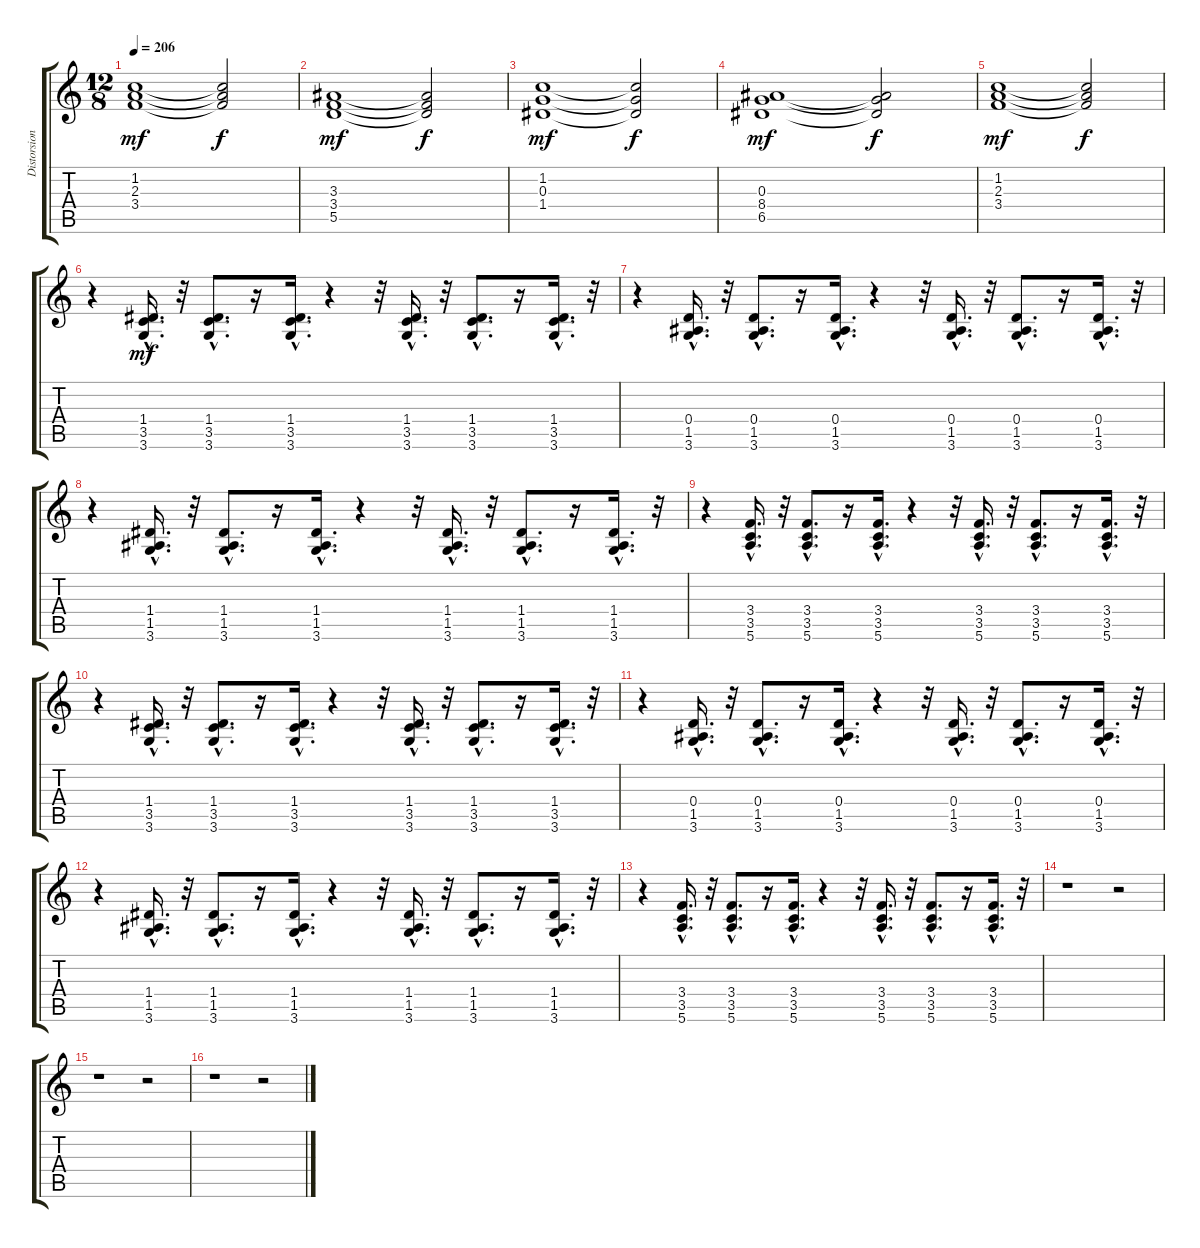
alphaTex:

\track ("Distorsion" "Distorsion") {instrument overdrivenguitar}
\staff {score tabs}
\tuning (E4 B3 G3 D3 A2 E2) {hide}
\ts (12 8)
\tempo 206
\clef g2
\ks c
(1.2 2.3 3.4).1{dy mf} (1.2{t} 2.3{t} 3.4{t}).2{dy f} |
(3.3 3.4 5.5).1{dy mf} (3.3{t} 3.4{t} 5.5{t}).2{dy f} |
(1.2 0.3 1.4).1{dy mf} (1.2{t} 0.3{t} 1.4{t}).2{dy f} |
(0.3 8.4 6.5).1{dy mf} (0.3{t} 8.4{t} 6.5{t}).2{dy f} |
(1.2 2.3 3.4).1{dy mf} (1.2{t} 2.3{t} 3.4{t}).2{dy f} |
r.4 (1.4{hac} 3.5{hac} 3.6{hac}).16{d dy mf} r.32 (1.4{hac} 3.5{hac} 3.6{hac}).8{d} r.16 (1.4{hac} 3.5{hac} 3.6{hac}).16{d} r.4 r.32 (1.4{hac} 3.5{hac} 3.6{hac}).16{d} r.32 (1.4{hac} 3.5{hac} 3.6{hac}).8{d} r.16 (1.4{hac} 3.5{hac} 3.6{hac}).16{d} r.32 |
r.4 (0.4{hac} 1.5{hac} 3.6{hac}).16{d} r.32 (0.4{hac} 1.5{hac} 3.6{hac}).8{d} r.16 (0.4{hac} 1.5{hac} 3.6{hac}).16{d} r.4 r.32 (0.4{hac} 1.5{hac} 3.6{hac}).16{d} r.32 (0.4{hac} 1.5{hac} 3.6{hac}).8{d} r.16 (0.4{hac} 1.5{hac} 3.6{hac}).16{d} r.32 |
r.4 (1.4{hac} 1.5{hac} 3.6{hac}).16{d} r.32 (1.4{hac} 1.5{hac} 3.6{hac}).8{d} r.16 (1.4{hac} 1.5{hac} 3.6{hac}).16{d} r.4 r.32 (1.4{hac} 1.5{hac} 3.6{hac}).16{d} r.32 (1.4{hac} 1.5{hac} 3.6{hac}).8{d} r.16 (1.4{hac} 1.5{hac} 3.6{hac}).16{d} r.32 |
r.4 (3.4{hac} 3.5{hac} 5.6{hac}).16{d} r.32 (3.4{hac} 3.5{hac} 5.6{hac}).8{d} r.16 (3.4{hac} 3.5{hac} 5.6{hac}).16{d} r.4 r.32 (3.4{hac} 3.5{hac} 5.6{hac}).16{d} r.32 (3.4{hac} 3.5{hac} 5.6{hac}).8{d} r.16 (3.4{hac} 3.5{hac} 5.6{hac}).16{d} r.32 |
r.4 (1.4{hac} 3.5{hac} 3.6{hac}).16{d} r.32 (1.4{hac} 3.5{hac} 3.6{hac}).8{d} r.16 (1.4{hac} 3.5{hac} 3.6{hac}).16{d} r.4 r.32 (1.4{hac} 3.5{hac} 3.6{hac}).16{d} r.32 (1.4{hac} 3.5{hac} 3.6{hac}).8{d} r.16 (1.4{hac} 3.5{hac} 3.6{hac}).16{d} r.32 |
r.4 (0.4{hac} 1.5{hac} 3.6{hac}).16{d} r.32 (0.4{hac} 1.5{hac} 3.6{hac}).8{d} r.16 (0.4{hac} 1.5{hac} 3.6{hac}).16{d} r.4 r.32 (0.4{hac} 1.5{hac} 3.6{hac}).16{d} r.32 (0.4{hac} 1.5{hac} 3.6{hac}).8{d} r.16 (0.4{hac} 1.5{hac} 3.6{hac}).16{d} r.32 |
r.4 (1.4{hac} 1.5{hac} 3.6{hac}).16{d} r.32 (1.4{hac} 1.5{hac} 3.6{hac}).8{d} r.16 (1.4{hac} 1.5{hac} 3.6{hac}).16{d} r.4 r.32 (1.4{hac} 1.5{hac} 3.6{hac}).16{d} r.32 (1.4{hac} 1.5{hac} 3.6{hac}).8{d} r.16 (1.4{hac} 1.5{hac} 3.6{hac}).16{d} r.32 |
r.4 (3.4{hac} 3.5{hac} 5.6{hac}).16{d} r.32 (3.4{hac} 3.5{hac} 5.6{hac}).8{d} r.16 (3.4{hac} 3.5{hac} 5.6{hac}).16{d} r.4 r.32 (3.4{hac} 3.5{hac} 5.6{hac}).16{d} r.32 (3.4{hac} 3.5{hac} 5.6{hac}).8{d} r.16 (3.4{hac} 3.5{hac} 5.6{hac}).16{d} r.32 |
r.1 r.2 |
r.1 r.2 |
r.1 r.2
